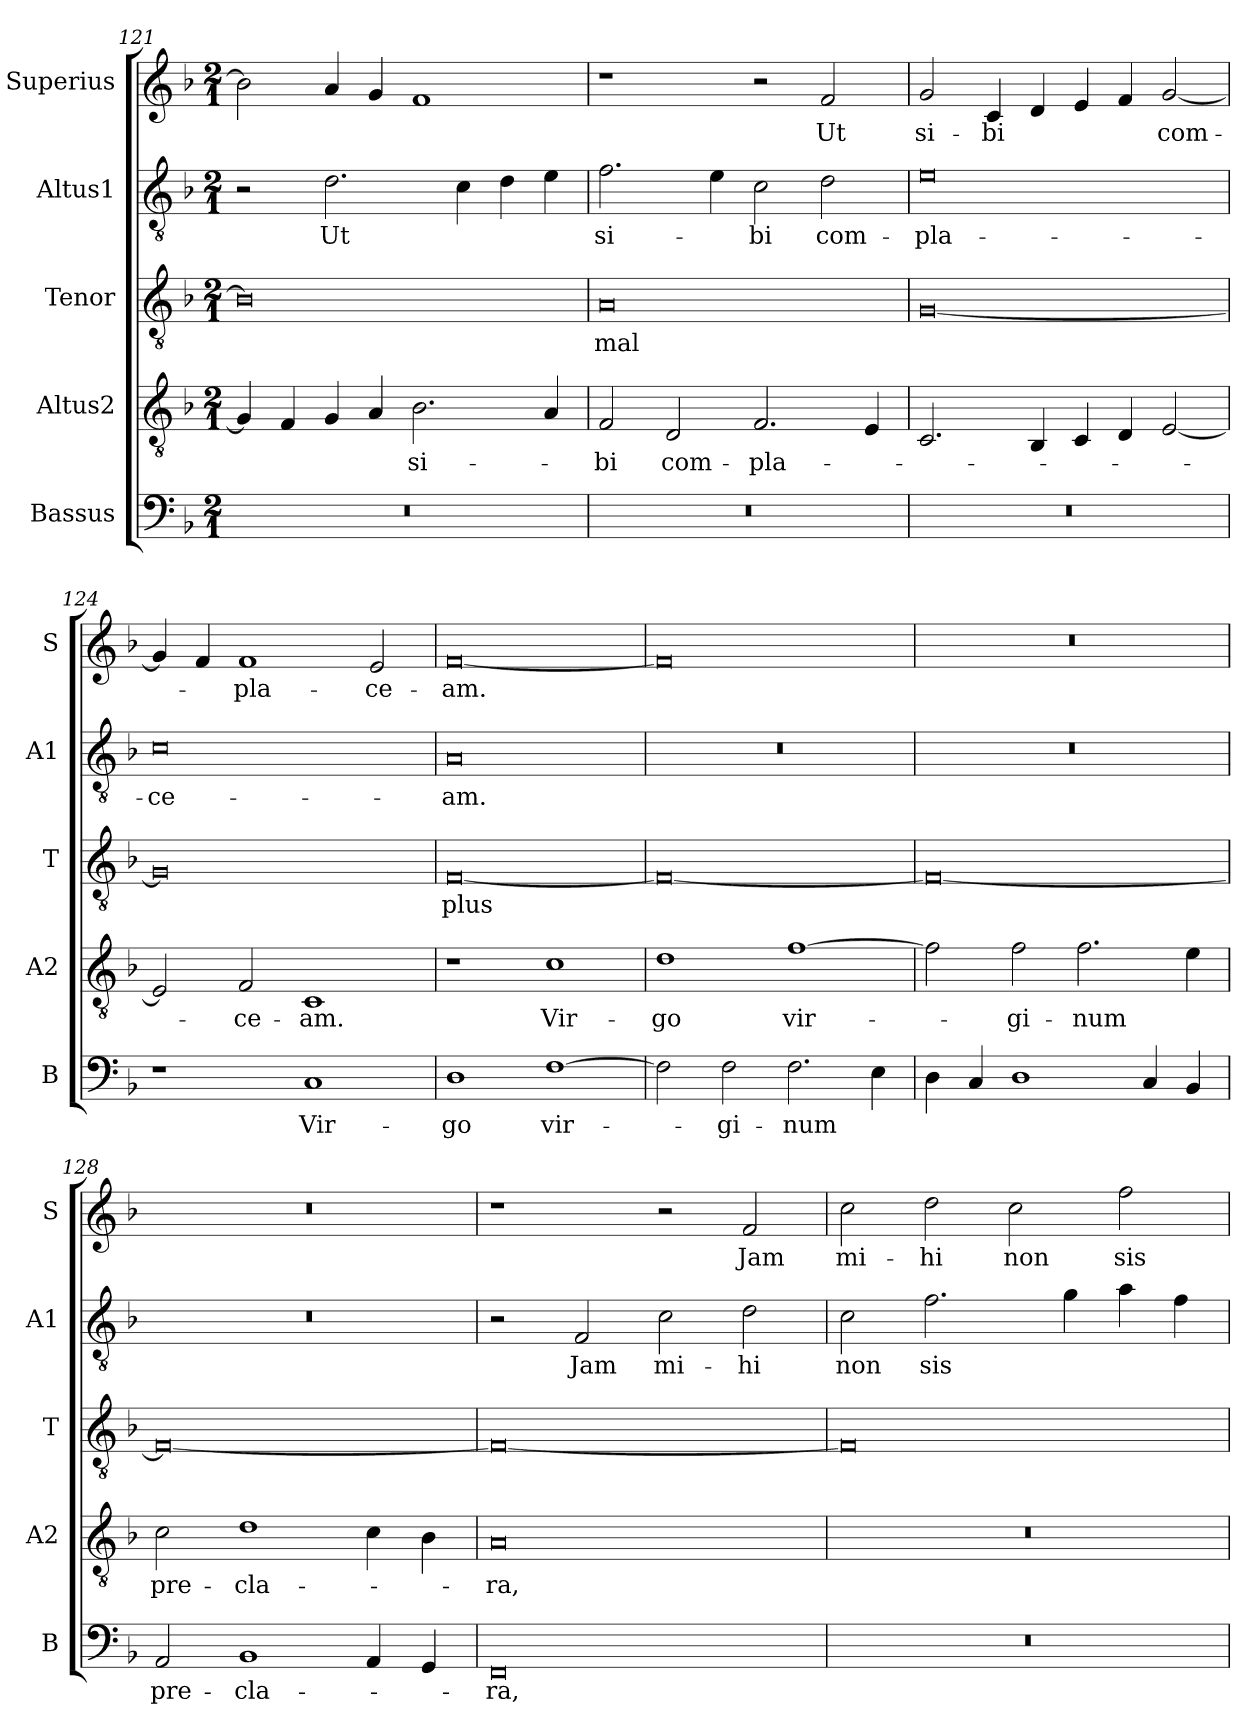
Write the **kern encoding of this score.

**kern	**text	**kern	**text	**kern	**text	**kern	**text	**kern	**text
*part5	*part5	*part4	*part4	*part3	*part3	*part2	*part2	*part1	*part1
*staff5	*staff5	*staff4	*staff4	*staff3	*staff3	*staff2	*staff2	*staff1	*staff1
*I"Bassus	*	*I"Altus2	*	*I"Tenor	*	*I"Altus1	*	*I"Superius	*
*I'B	*	*I'A2	*	*I'T	*	*I'A1	*	*I'S	*
*clefF4	*	*clefGv2	*	*clefGv2	*	*clefGv2	*	*clefG2	*
*k[b-]	*	*k[b-]	*	*k[b-]	*	*k[b-]	*	*k[b-]	*
*M2/1	*	*M2/1	*	*M2/1	*	*M2/1	*	*M2/1	*
=121	=121	=121	=121	=121	=121	=121	=121	=121	=121
0r	.	4G/]	.	0B-]	.	2r	.	2b-\]	.
.	.	4F/	.	.	.	.	.	.	.
.	.	4G/	.	.	.	2.d\	Ut	4a/	.
.	.	4A/	.	.	.	.	.	4g/	.
.	.	2.B-\	si-	.	.	.	.	1f	.
.	.	.	.	.	.	4c\	.	.	.
.	.	.	.	.	.	4d\	.	.	.
.	.	4A/	.	.	.	4e\	.	.	.
=122	=122	=122	=122	=122	=122	=122	=122	=122	=122
0r	.	2F/	-bi	0A	mal	2.f\	si-	1r	.
.	.	2D/	com-	.	.	.	.	.	.
.	.	.	.	.	.	4e\	.	.	.
.	.	2.F/	-pla-	.	.	2c\	-bi	2r	.
.	.	.	.	.	.	2d\	com-	2f/	Ut
.	.	4E/	.	.	.	.	.	.	.
=123	=123	=123	=123	=123	=123	=123	=123	=123	=123
0r	.	2.C/	.	[0G	.	0e	-pla-	2g/	si-
.	.	.	.	.	.	.	.	4c/	-bi
.	.	4BB-/	.	.	.	.	.	4d/	.
.	.	4C/	.	.	.	.	.	4e/	.
.	.	4D/	.	.	.	.	.	4f/	.
.	.	[2E/	.	.	.	.	.	[2g/	com-
=124	=124	=124	=124	=124	=124	=124	=124	=124	=124
1r	.	2E/]	.	0G]	.	0c	-ce-	4g/]	.
.	.	.	.	.	.	.	.	4f/	.
.	.	2F/	-ce-	.	.	.	.	1f	-pla-
1C	Vir-	1C	-am.	.	.	.	.	.	.
.	.	.	.	.	.	.	.	2e/	-ce-
=125	=125	=125	=125	=125	=125	=125	=125	=125	=125
1D	-go	1r	.	[0F	plus	0A	-am.	[0f	-am.
[1F	vir-	1c	Vir-	.	.	.	.	.	.
=126	=126	=126	=126	=126	=126	=126	=126	=126	=126
2F\]	.	1d	-go	0F_	.	0r	.	0f]	.
2F\	-gi-	.	.	.	.	.	.	.	.
2.F\	-num	[1f	vir-	.	.	.	.	.	.
4E\	.	.	.	.	.	.	.	.	.
=127	=127	=127	=127	=127	=127	=127	=127	=127	=127
4D\	.	2f\]	.	0F_	.	0r	.	0r	.
4C/	.	.	.	.	.	.	.	.	.
1D	.	2f\	-gi-	.	.	.	.	.	.
.	.	2.f\	-num	.	.	.	.	.	.
4C/	.	.	.	.	.	.	.	.	.
4BB-/	.	4e\	.	.	.	.	.	.	.
=128	=128	=128	=128	=128	=128	=128	=128	=128	=128
2AA/	pre-	2c\	pre-	0F_	.	0r	.	0r	.
1BB-	-cla-	1d	-cla-	.	.	.	.	.	.
4AA/	.	4c\	.	.	.	.	.	.	.
4GG/	.	4B-\	.	.	.	.	.	.	.
=129	=129	=129	=129	=129	=129	=129	=129	=129	=129
0FF	-ra,	0A	-ra,	0F_	.	2r	.	1r	.
.	.	.	.	.	.	2F/	Jam	.	.
.	.	.	.	.	.	2c\	mi-	2r	.
.	.	.	.	.	.	2d\	-hi	2f/	Jam
=130	=130	=130	=130	=130	=130	=130	=130	=130	=130
0r	.	0r	.	0F]	.	2c\	non	2cc\	mi-
.	.	.	.	.	.	2.f\	sis	2dd\	-hi
.	.	.	.	.	.	.	.	2cc\	non
.	.	.	.	.	.	4g\	.	.	.
.	.	.	.	.	.	4a\	.	2ff\	sis
.	.	.	.	.	.	4f\	.	.	.
=	=	=	=	=	=	=	=	=	=
*-	*-	*-	*-	*-	*-	*-	*-	*-	*-
